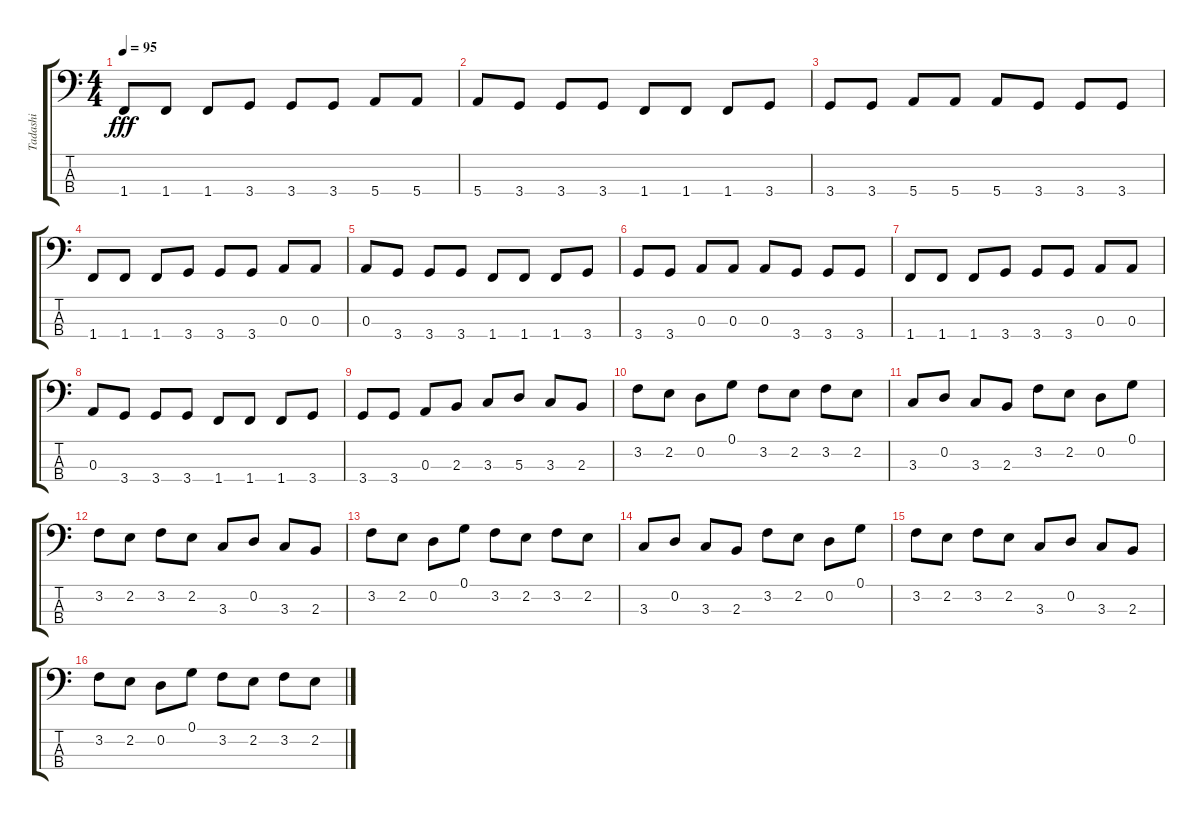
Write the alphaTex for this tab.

\track ("Tadashi" "Tadashi") {instrument electricbasspick}
\staff {score tabs}
\tuning (G2 D2 A1 E1) {hide}
\ts (4 4)
\tempo 95
\clef f4
\ks c
1.4.8{dy fff} 1.4.8 1.4.8 3.4.8 3.4.8 3.4.8 5.4.8 5.4.8 |
5.4.8 3.4.8 3.4.8 3.4.8 1.4.8 1.4.8 1.4.8 3.4.8 |
3.4.8 3.4.8 5.4.8 5.4.8 5.4.8 3.4.8 3.4.8 3.4.8 |
1.4.8 1.4.8 1.4.8 3.4.8 3.4.8 3.4.8 0.3.8 0.3.8 |
0.3.8 3.4.8 3.4.8 3.4.8 1.4.8 1.4.8 1.4.8 3.4.8 |
3.4.8 3.4.8 0.3.8 0.3.8 0.3.8 3.4.8 3.4.8 3.4.8 |
1.4.8 1.4.8 1.4.8 3.4.8 3.4.8 3.4.8 0.3.8 0.3.8 |
0.3.8 3.4.8 3.4.8 3.4.8 1.4.8 1.4.8 1.4.8 3.4.8 |
3.4.8 3.4.8 0.3.8 2.3.8 3.3.8 5.3.8 3.3.8 2.3.8 |
3.2.8 2.2.8 0.2.8 0.1.8 3.2.8 2.2.8 3.2.8 2.2.8 |
3.3.8 0.2.8 3.3.8 2.3.8 3.2.8 2.2.8 0.2.8 0.1.8 |
3.2.8 2.2.8 3.2.8 2.2.8 3.3.8 0.2.8 3.3.8 2.3.8 |
3.2.8{volume 8} 2.2.8 0.2.8 0.1.8 3.2.8 2.2.8 3.2.8 2.2.8 |
3.3.8 0.2.8 3.3.8 2.3.8 3.2.8{volume 0} 2.2.8 0.2.8 0.1.8 |
3.2.8 2.2.8 3.2.8 2.2.8 3.3.8 0.2.8 3.3.8 2.3.8 |
3.2.8 2.2.8 0.2.8 0.1.8 3.2.8 2.2.8 3.2.8 2.2.8
